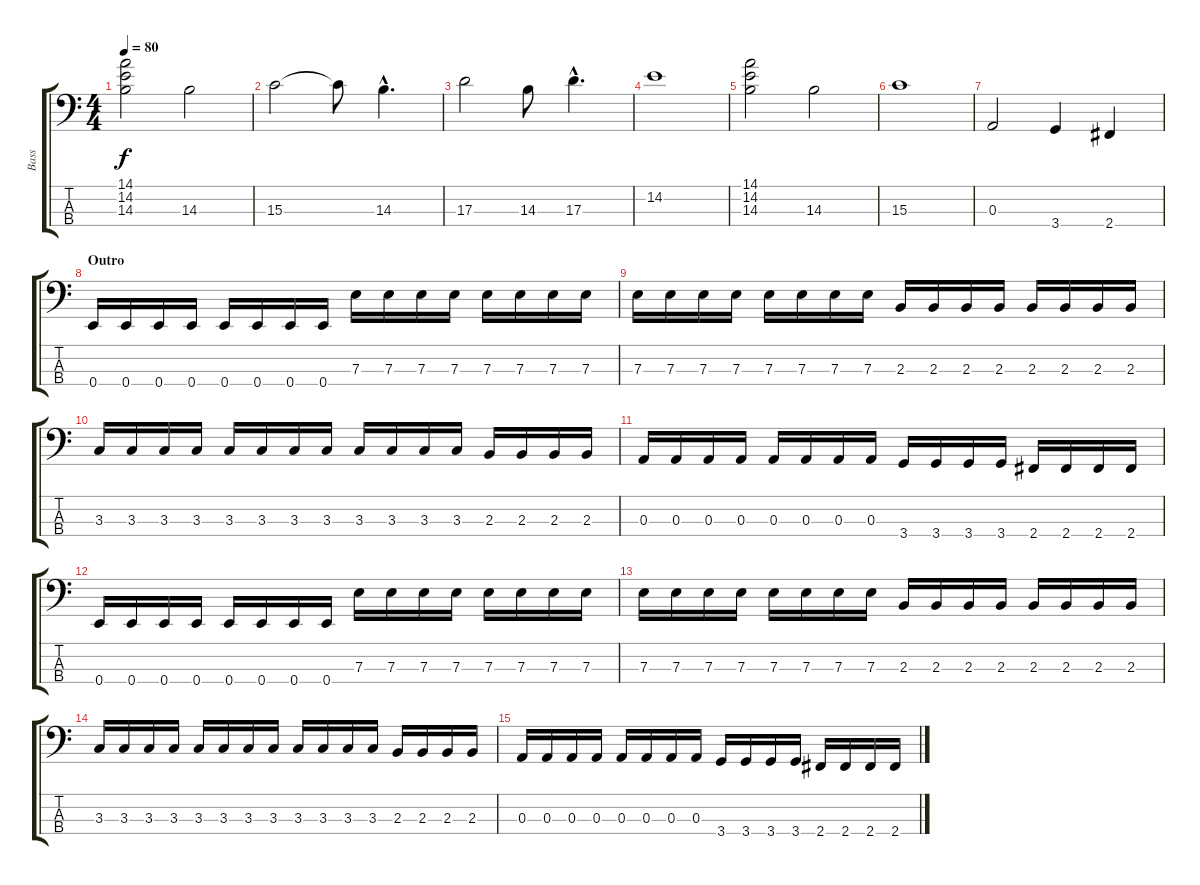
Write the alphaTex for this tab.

\track ("Bass" "Bass") {instrument electricbasspick}
\staff {score tabs}
\tuning (G2 D2 A1 E1) {hide}
\ts (4 4)
\tempo 80
\clef f4
\ks c
(14.1 14.2 14.3).2{dy f} 14.3.2 |
15.3.2 15.3{t}.8 14.3{hac}.4{d} |
17.3.2 14.3.8 17.3{hac}.4{d} |
14.2.1 |
(14.1 14.2 14.3).2 14.3.2 |
15.3.1 |
0.3.2 3.4.4 2.4.4 |
\section ("" "Outro")
0.4.16 0.4.16 0.4.16 0.4.16 0.4.16 0.4.16 0.4.16 0.4.16 7.3.16 7.3.16 7.3.16 7.3.16 7.3.16 7.3.16 7.3.16 7.3.16 |
7.3.16 7.3.16 7.3.16 7.3.16 7.3.16 7.3.16 7.3.16 7.3.16 2.3.16 2.3.16 2.3.16 2.3.16 2.3.16 2.3.16 2.3.16 2.3.16 |
3.3.16 3.3.16 3.3.16 3.3.16 3.3.16 3.3.16 3.3.16 3.3.16 3.3.16 3.3.16 3.3.16 3.3.16 2.3.16 2.3.16 2.3.16 2.3.16 |
0.3.16 0.3.16 0.3.16 0.3.16 0.3.16 0.3.16 0.3.16 0.3.16 3.4.16 3.4.16 3.4.16 3.4.16 2.4.16 2.4.16 2.4.16 2.4.16 |
0.4.16{volume 8} 0.4.16 0.4.16 0.4.16 0.4.16 0.4.16 0.4.16 0.4.16 7.3.16 7.3.16 7.3.16 7.3.16 7.3.16 7.3.16 7.3.16 7.3.16 |
7.3.16 7.3.16 7.3.16 7.3.16 7.3.16 7.3.16 7.3.16 7.3.16 2.3.16 2.3.16 2.3.16 2.3.16 2.3.16 2.3.16 2.3.16 2.3.16 |
3.3.16{volume 0} 3.3.16 3.3.16 3.3.16 3.3.16 3.3.16 3.3.16 3.3.16 3.3.16 3.3.16 3.3.16 3.3.16 2.3.16 2.3.16 2.3.16 2.3.16 |
0.3.16 0.3.16 0.3.16 0.3.16 0.3.16 0.3.16 0.3.16 0.3.16 3.4.16 3.4.16 3.4.16 3.4.16 2.4.16 2.4.16 2.4.16 2.4.16
